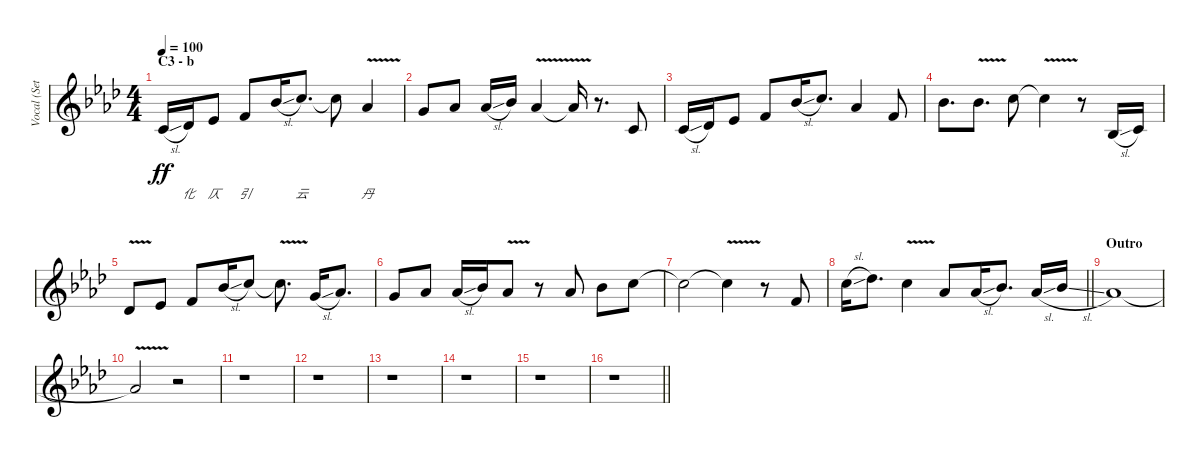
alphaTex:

\track ("Vocal (Setsuna)" "Vocal (Set") {instrument clarinet}
\staff {score}
\tuning (E4 B3 G3 D3 A2 E2) {hide}
\ts (4 4)
\section ("" "C3 - b")
\tempo 100
\clef g2
\ks ab
5.3{sl}.16{lyrics (0 "") lyrics (1 "") lyrics (2 "") lyrics (3 "") lyrics (4 "") dy ff} 6.3.16{lyrics (0 "化") lyrics (1 "") lyrics (2 "") lyrics (3 "") lyrics (4 "")} 4.2.8{lyrics (0 "仄") lyrics (1 "") lyrics (2 "") lyrics (3 "") lyrics (4 "")} 6.2.8{lyrics (0 "引") lyrics (1 "") lyrics (2 "") lyrics (3 "") lyrics (4 "")} 6.1{sl}.16{lyrics (0 "") lyrics (1 "") lyrics (2 "") lyrics (3 "") lyrics (4 "")} 8.1.8{d lyrics (0 "云") lyrics (1 "") lyrics (2 "") lyrics (3 "") lyrics (4 "")} 8.1{t}.8{lyrics (0 "") lyrics (1 "") lyrics (2 "") lyrics (3 "") lyrics (4 "")} 9.2{v}.4{lyrics (0 "丹") lyrics (1 "") lyrics (2 "") lyrics (3 "") lyrics (4 "")} |
3.1.8{lyrics (0 "") lyrics (1 "") lyrics (2 "") lyrics (3 "") lyrics (4 "")} 4.1.8{lyrics (0 "") lyrics (1 "") lyrics (2 "") lyrics (3 "") lyrics (4 "")} 4.1{sl}.16{lyrics (0 "") lyrics (1 "") lyrics (2 "") lyrics (3 "") lyrics (4 "")} 6.1.16{lyrics (0 "") lyrics (1 "") lyrics (2 "") lyrics (3 "") lyrics (4 "")} 4.1{v}.4{lyrics (0 "") lyrics (1 "") lyrics (2 "") lyrics (3 "") lyrics (4 "")} 4.1{t}.16 r.8{d} 5.3.8 |
5.3{sl}.16 6.3.16 4.2.8 6.2.8 6.1{sl}.16 8.1.8{d} 9.2.4 10.3.8 |
11.2.8{d} 11.2{v}.8{d} 8.1.8 8.1{v t}.4 r.8 8.4{sl}.16 10.4.16 |
11.4{v}.8 8.3.8 10.3.8 6.1{sl}.16 8.1.8 8.1{v t}.8{d} 3.1{sl}.16 4.1.8{d} |
3.1.8 4.1.8 4.1{sl}.16 6.1.16 4.1{v}.8 r.8 4.1.8 6.1.8 8.1.8 |
8.1{t}.2 8.1{v t}.4 r.8 6.2.8 |
\barLineRight lightlight
8.1{sl}.16 9.1.8{d} 8.1{v}.4 9.2.8 4.1{sl}.16 6.1.8{d} 4.1{sl}.16 6.1{sl}.16 |
\section ("" "Outro")
4.1.1{volume 6} |
4.1{v t}.2 r.2 |
r.1 |
r.1 |
r.1 |
r.1 |
r.1 |
\barLineRight lightlight
r.1
